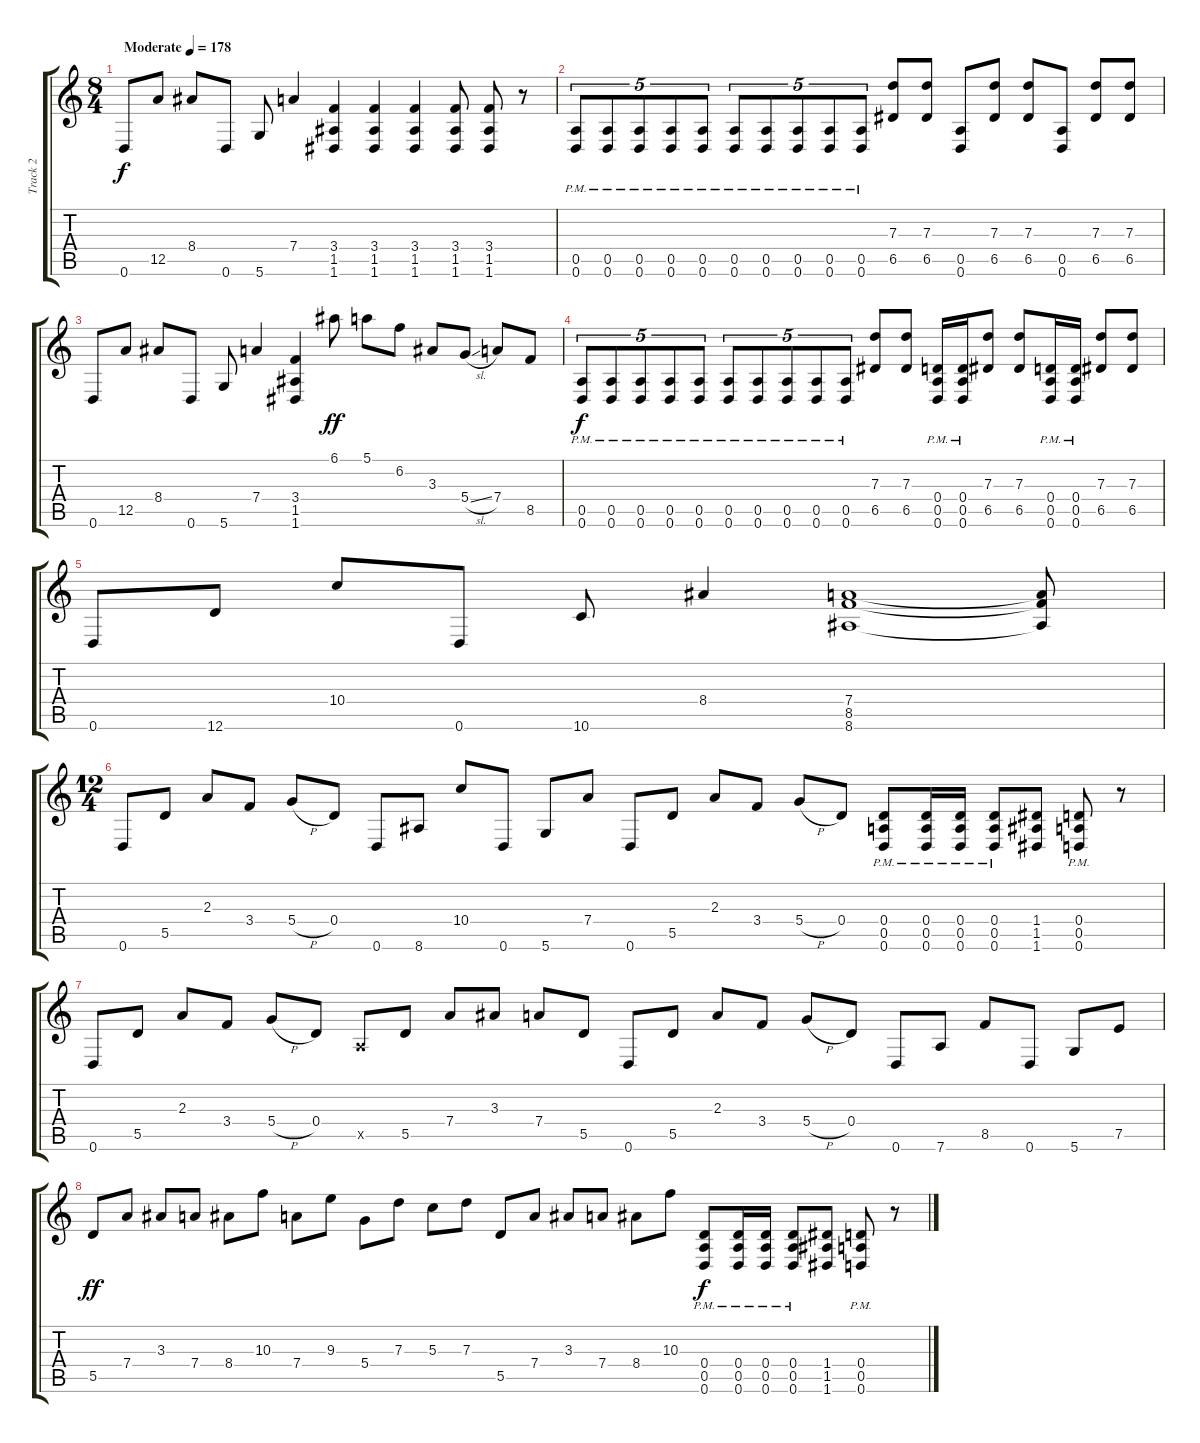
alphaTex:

\track ("Track 2" "Track 2") {instrument distortionguitar}
\staff {score tabs}
\tuning (E4 B3 G3 D3 A2 D2) {hide}
\ts (8 4)
\tempo (178 "Moderate")
\clef g2
\ks c
0.6.8{dy f instrument distortionguitar} 12.5.8 8.4.8 0.6.8 5.6.8 7.4.4 (3.4 1.5 1.6).4 (3.4 1.5 1.6).4 (3.4 1.5 1.6).4 (3.4 1.5 1.6).8 (3.4 1.5 1.6).8 r.8 |
(0.5{pm} 0.6{pm}).8{tu (5 4)} (0.5{pm} 0.6{pm}).8{tu (5 4)} (0.5{pm} 0.6{pm}).8{tu (5 4)} (0.5{pm} 0.6{pm}).8{tu (5 4)} (0.5{pm} 0.6).8{tu (5 4)} (0.5{pm} 0.6{pm}).8{tu (5 4)} (0.5{pm} 0.6{pm}).8{tu (5 4)} (0.5{pm} 0.6{pm}).8{tu (5 4)} (0.5{pm} 0.6{pm}).8{tu (5 4)} (0.5{pm} 0.6).8{tu (5 4)} (7.3 6.5).8 (7.3 6.5).8 (0.5 0.6).8 (7.3 6.5).8 (7.3 6.5).8 (0.5 0.6).8 (7.3 6.5).8 (7.3 6.5).8 |
0.6.8 12.5.8 8.4.8 0.6.8 5.6.8 7.4.4 (3.4 1.5 1.6).4 6.1.8{dy ff} 5.1.8 6.2.8 3.3.8 5.4{sl}.8 7.4.8 8.5.8 |
(0.5{pm} 0.6{pm}).8{tu (5 4) dy f} (0.5{pm} 0.6{pm}).8{tu (5 4)} (0.5{pm} 0.6{pm}).8{tu (5 4)} (0.5{pm} 0.6{pm}).8{tu (5 4)} (0.5{pm} 0.6{pm}).8{tu (5 4)} (0.5{pm} 0.6{pm}).8{tu (5 4)} (0.5{pm} 0.6{pm}).8{tu (5 4)} (0.5{pm} 0.6{pm}).8{tu (5 4)} (0.5 0.6{pm}).8{tu (5 4)} (0.5{pm} 0.6).8{tu (5 4)} (7.3 6.5).8 (7.3 6.5).8 (0.4{pm} 0.5 0.6).16 (0.4{pm} 0.5 0.6).16 (7.3 6.5).8 (7.3 6.5).8 (0.4{pm} 0.5 0.6).16 (0.4{pm} 0.5 0.6).16 (7.3 6.5).8 (7.3 6.5).8 |
0.6.8 12.6.8 10.4.8 0.6.8 10.6.8 8.4.4 (7.4 8.5 8.6).1 (7.4{t} 8.5{t} 8.6{t}).8 |
\ts (12 4)
0.6.8 5.5.8 2.3.8 3.4.8 5.4{h}.8 0.4.8 0.6.8 8.6.8 10.4.8 0.6.8 5.6.8 7.4.8 0.6.8 5.5.8 2.3.8 3.4.8 5.4{h}.8 0.4.8 (0.4 0.5{pm} 0.6).8 (0.4{pm} 0.5 0.6).16 (0.4 0.5{pm} 0.6).16 (0.4 0.5{pm} 0.6).8 (1.4 1.5 1.6).8 (0.4 0.5{pm} 0.6).8 r.8 |
0.6.8 5.5.8 2.3.8 3.4.8 5.4{h}.8 0.4.8 0.5{x}.8 5.5.8 7.4.8 3.3.8 7.4.8 5.5.8 0.6.8 5.5.8 2.3.8 3.4.8 5.4{h}.8 0.4.8 0.6.8 7.6.8 8.5.8 0.6.8 5.6.8 7.5.8 |
5.5.8{dy ff} 7.4.8 3.3.8 7.4.8 8.4.8 10.3.8 7.4.8 9.3.8 5.4.8 7.3.8 5.3.8 7.3.8 5.5.8 7.4.8 3.3.8 7.4.8 8.4.8 10.3.8 (0.4 0.5{pm} 0.6).8{dy f} (0.4{pm} 0.5 0.6).16 (0.4 0.5{pm} 0.6).16 (0.4 0.5{pm} 0.6).8 (1.4 1.5 1.6).8 (0.4 0.5{pm} 0.6).8 r.8
